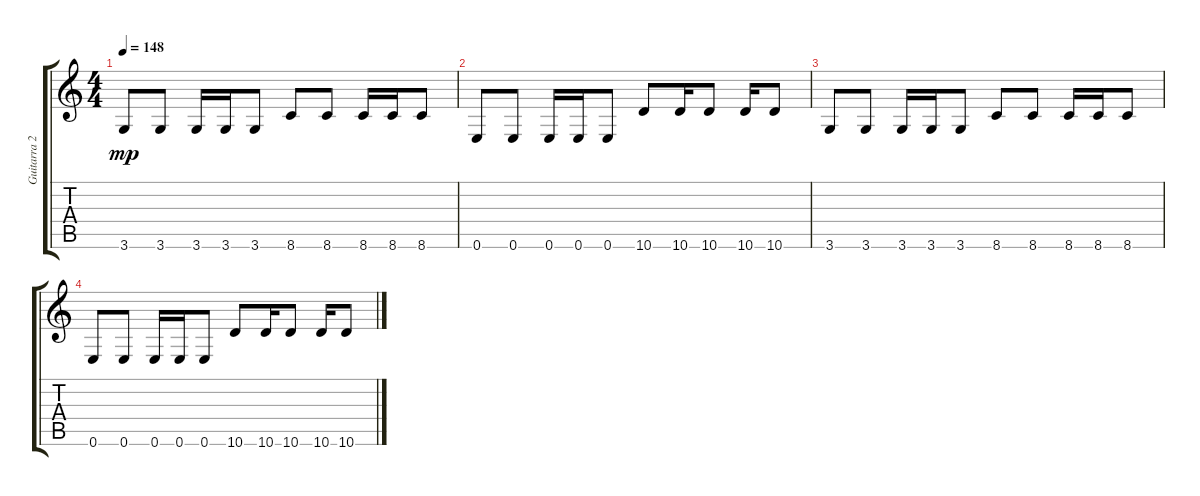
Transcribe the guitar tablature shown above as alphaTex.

\track ("Guitarra 2" "Guitarra 2") {instrument distortionguitar}
\staff {score tabs}
\tuning (E4 B3 G3 D3 A2 E2) {hide}
\ts (4 4)
\tempo 148
\clef g2
\ks c
3.6.8{dy mp} 3.6.8 3.6.16 3.6.16 3.6.8 8.6.8 8.6.8 8.6.16 8.6.16 8.6.8 |
0.6.8 0.6.8 0.6.16 0.6.16 0.6.8 10.6.8 10.6.16 10.6.8 10.6.16 10.6.8 |
3.6.8 3.6.8 3.6.16 3.6.16 3.6.8 8.6.8 8.6.8 8.6.16 8.6.16 8.6.8 |
0.6.8 0.6.8 0.6.16 0.6.16 0.6.8 10.6.8 10.6.16 10.6.8 10.6.16 10.6.8
